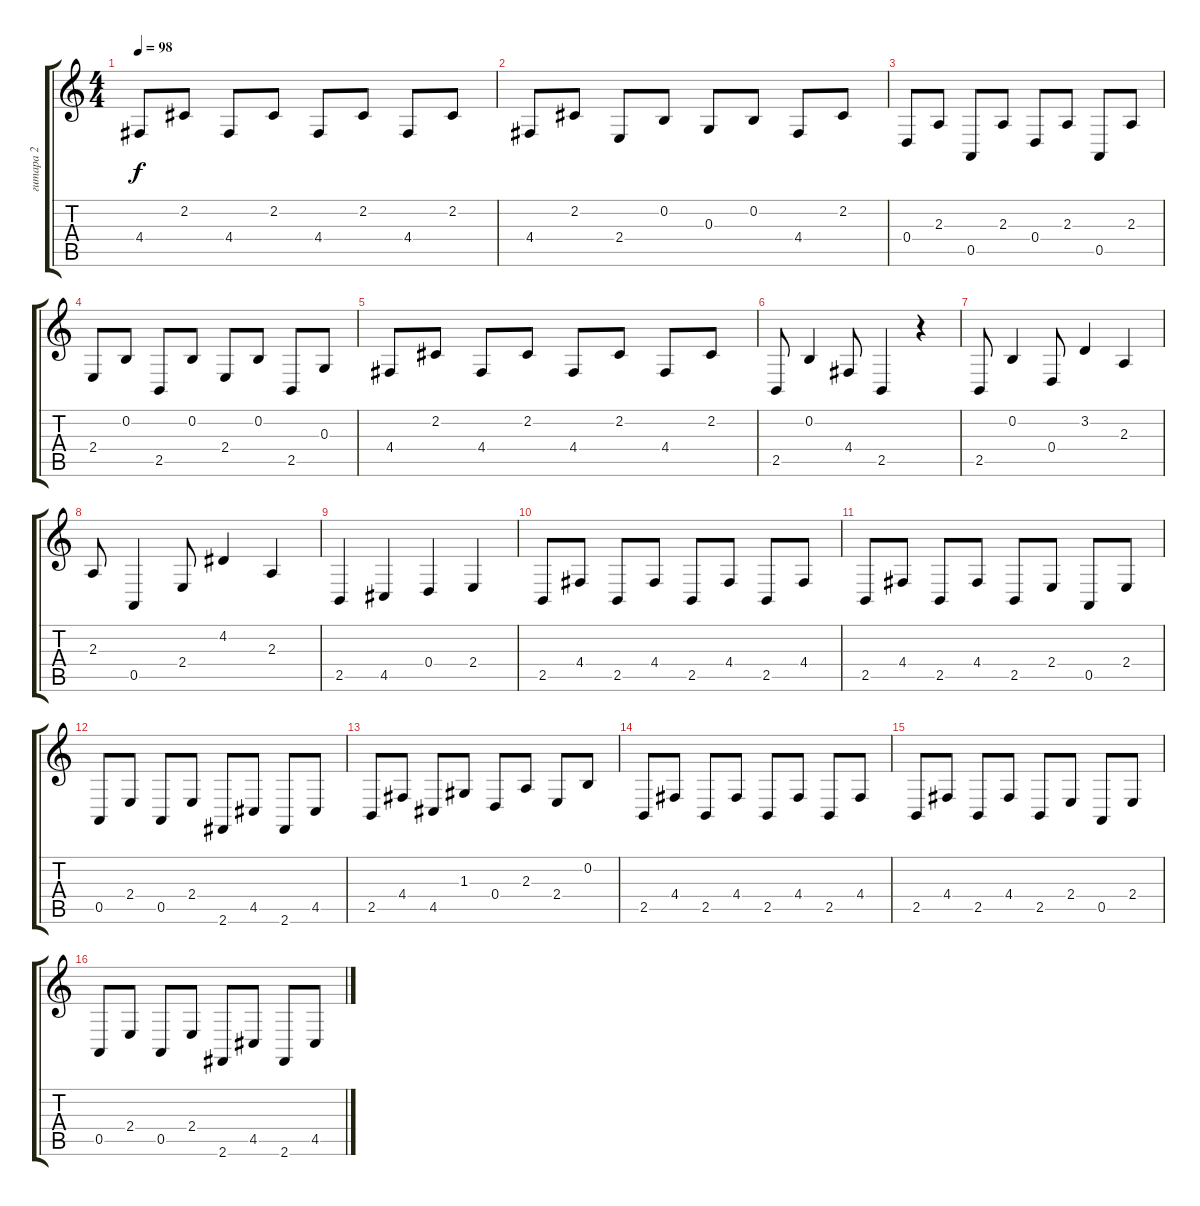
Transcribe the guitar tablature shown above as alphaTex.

\track ("гитара 2" "гитара 2") {instrument acousticgrandpiano}
\staff {score tabs}
\tuning (E4 B3 G3 D3 A2 E2) {hide}
\ts (4 4)
\tempo 98
\clef g2
\ks c
4.4.8{dy f} 2.2.8 4.4.8 2.2.8 4.4.8 2.2.8 4.4.8 2.2.8 |
4.4.8 2.2.8 2.4.8 0.2.8 0.3.8 0.2.8 4.4.8 2.2.8 |
0.4.8 2.3.8 0.5.8 2.3.8 0.4.8 2.3.8 0.5.8 2.3.8 |
2.4.8 0.2.8 2.5.8 0.2.8 2.4.8 0.2.8 2.5.8 0.3.8 |
4.4.8 2.2.8 4.4.8 2.2.8 4.4.8 2.2.8 4.4.8 2.2.8 |
2.5.8 0.2.4 4.4.8 2.5.4 r.4 |
2.5.8 0.2.4 0.4.8 3.2.4 2.3.4 |
2.3.8 0.5.4 2.4.8 4.2.4 2.3.4 |
2.5.4 4.5.4 0.4.4 2.4.4 |
2.5.8 4.4.8 2.5.8 4.4.8 2.5.8 4.4.8 2.5.8 4.4.8 |
2.5.8 4.4.8 2.5.8 4.4.8 2.5.8 2.4.8 0.5.8 2.4.8 |
0.5.8 2.4.8 0.5.8 2.4.8 2.6.8 4.5.8 2.6.8 4.5.8 |
2.5.8 4.4.8 4.5.8 1.3.8 0.4.8 2.3.8 2.4.8 0.2.8 |
2.5.8 4.4.8 2.5.8 4.4.8 2.5.8 4.4.8 2.5.8 4.4.8 |
2.5.8 4.4.8 2.5.8 4.4.8 2.5.8 2.4.8 0.5.8 2.4.8 |
0.5.8 2.4.8 0.5.8 2.4.8 2.6.8 4.5.8 2.6.8 4.5.8
